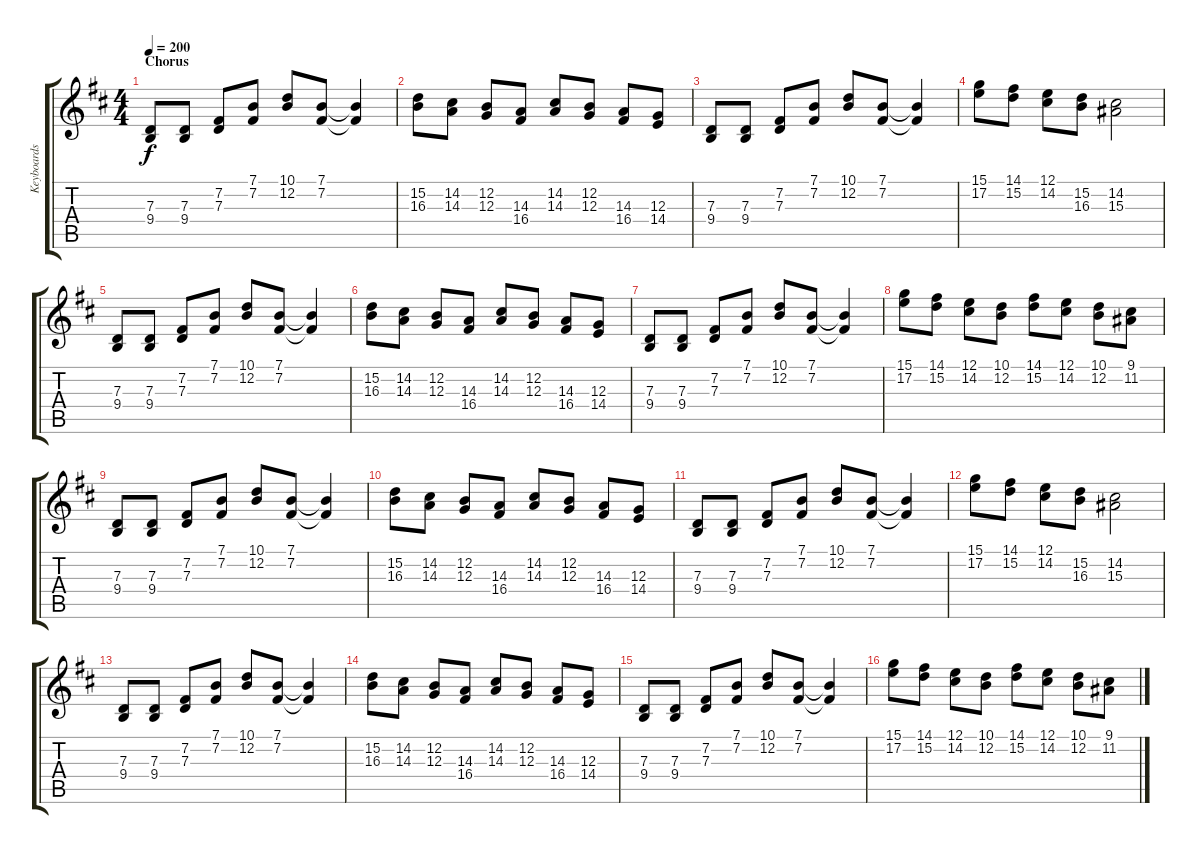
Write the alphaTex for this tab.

\track ("Keyboards" "Keyboards") {instrument harpsichord}
\staff {score tabs}
\tuning (E4 B3 G3 D3 A2 E2) {hide}
\ts (4 4)
\section ("" "Chorus")
\tempo 200
\clef g2
\ks bminor
(7.3 9.4).8{dy f} (7.3 9.4).8 (7.2 7.3).8 (7.1 7.2).8 (10.1 12.2).8 (7.1 7.2).8 (7.1{t} 7.2{t}).4 |
(15.2 16.3).8 (14.2 14.3).8 (12.2 12.3).8 (14.3 16.4).8 (14.2 14.3).8 (12.2 12.3).8 (14.3 16.4).8 (12.3 14.4).8 |
(7.3 9.4).8 (7.3 9.4).8 (7.2 7.3).8 (7.1 7.2).8 (10.1 12.2).8 (7.1 7.2).8 (7.1{t} 7.2{t}).4 |
(15.1 17.2).8 (14.1 15.2).8 (12.1 14.2).8 (15.2 16.3).8 (14.2 15.3).2 |
(7.3 9.4).8 (7.3 9.4).8 (7.2 7.3).8 (7.1 7.2).8 (10.1 12.2).8 (7.1 7.2).8 (7.1{t} 7.2{t}).4 |
(15.2 16.3).8 (14.2 14.3).8 (12.2 12.3).8 (14.3 16.4).8 (14.2 14.3).8 (12.2 12.3).8 (14.3 16.4).8 (12.3 14.4).8 |
(7.3 9.4).8 (7.3 9.4).8 (7.2 7.3).8 (7.1 7.2).8 (10.1 12.2).8 (7.1 7.2).8 (7.1{t} 7.2{t}).4 |
(15.1 17.2).8 (14.1 15.2).8 (12.1 14.2).8 (10.1 12.2).8 (14.1 15.2).8 (12.1 14.2).8 (10.1 12.2).8 (9.1 11.2).8 |
(7.3 9.4).8 (7.3 9.4).8 (7.2 7.3).8 (7.1 7.2).8 (10.1 12.2).8 (7.1 7.2).8 (7.1{t} 7.2{t}).4 |
(15.2 16.3).8 (14.2 14.3).8 (12.2 12.3).8 (14.3 16.4).8 (14.2 14.3).8 (12.2 12.3).8 (14.3 16.4).8 (12.3 14.4).8 |
(7.3 9.4).8 (7.3 9.4).8 (7.2 7.3).8 (7.1 7.2).8 (10.1 12.2).8 (7.1 7.2).8 (7.1{t} 7.2{t}).4 |
(15.1 17.2).8 (14.1 15.2).8 (12.1 14.2).8 (15.2 16.3).8 (14.2 15.3).2 |
(7.3 9.4).8 (7.3 9.4).8 (7.2 7.3).8 (7.1 7.2).8 (10.1 12.2).8 (7.1 7.2).8 (7.1{t} 7.2{t}).4 |
(15.2 16.3).8 (14.2 14.3).8 (12.2 12.3).8 (14.3 16.4).8 (14.2 14.3).8 (12.2 12.3).8 (14.3 16.4).8 (12.3 14.4).8 |
(7.3 9.4).8 (7.3 9.4).8 (7.2 7.3).8 (7.1 7.2).8 (10.1 12.2).8 (7.1 7.2).8 (7.1{t} 7.2{t}).4 |
(15.1 17.2).8 (14.1 15.2).8 (12.1 14.2).8 (10.1 12.2).8 (14.1 15.2).8 (12.1 14.2).8 (10.1 12.2).8 (9.1 11.2).8
